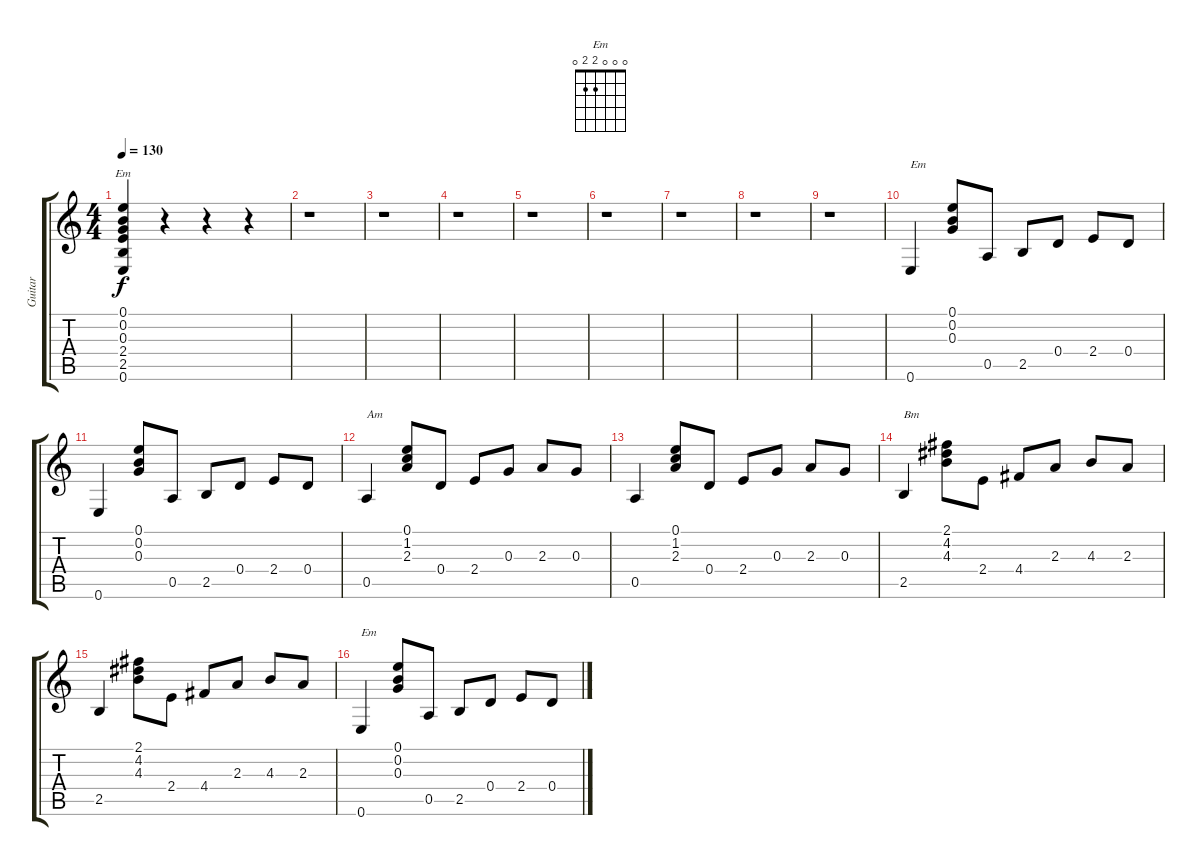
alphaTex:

\track ("Guitar" "Guitar") {instrument electricguitarclean}
\staff {score tabs}
\tuning (E4 B3 G3 D3 A2 E2) {hide}
\chord ("Em" 0 0 0 2 2 0)
\ts (4 4)
\tempo 130
\clef g2
\ks c
(0.1 0.2 0.3 2.4 2.5 0.6).4{ch "Em" dy f} r.4 r.4 r.4 |
r.1 |
r.1 |
r.1 |
r.1 |
r.1 |
r.1 |
r.1 |
r.1 |
0.6.4{txt "Em"} (0.1 0.2 0.3).8 0.5.8 2.5.8 0.4.8 2.4.8 0.4.8 |
0.6.4 (0.1 0.2 0.3).8 0.5.8 2.5.8 0.4.8 2.4.8 0.4.8 |
0.5.4{txt "Am"} (0.1 1.2 2.3).8 0.4.8 2.4.8 0.3.8 2.3.8 0.3.8 |
0.5.4 (0.1 1.2 2.3).8 0.4.8 2.4.8 0.3.8 2.3.8 0.3.8 |
2.5.4{txt "Bm"} (2.1 4.2 4.3).8 2.4.8 4.4.8 2.3.8 4.3.8 2.3.8 |
2.5.4 (2.1 4.2 4.3).8 2.4.8 4.4.8 2.3.8 4.3.8 2.3.8 |
0.6.4{txt "Em"} (0.1 0.2 0.3).8 0.5.8 2.5.8 0.4.8 2.4.8 0.4.8
